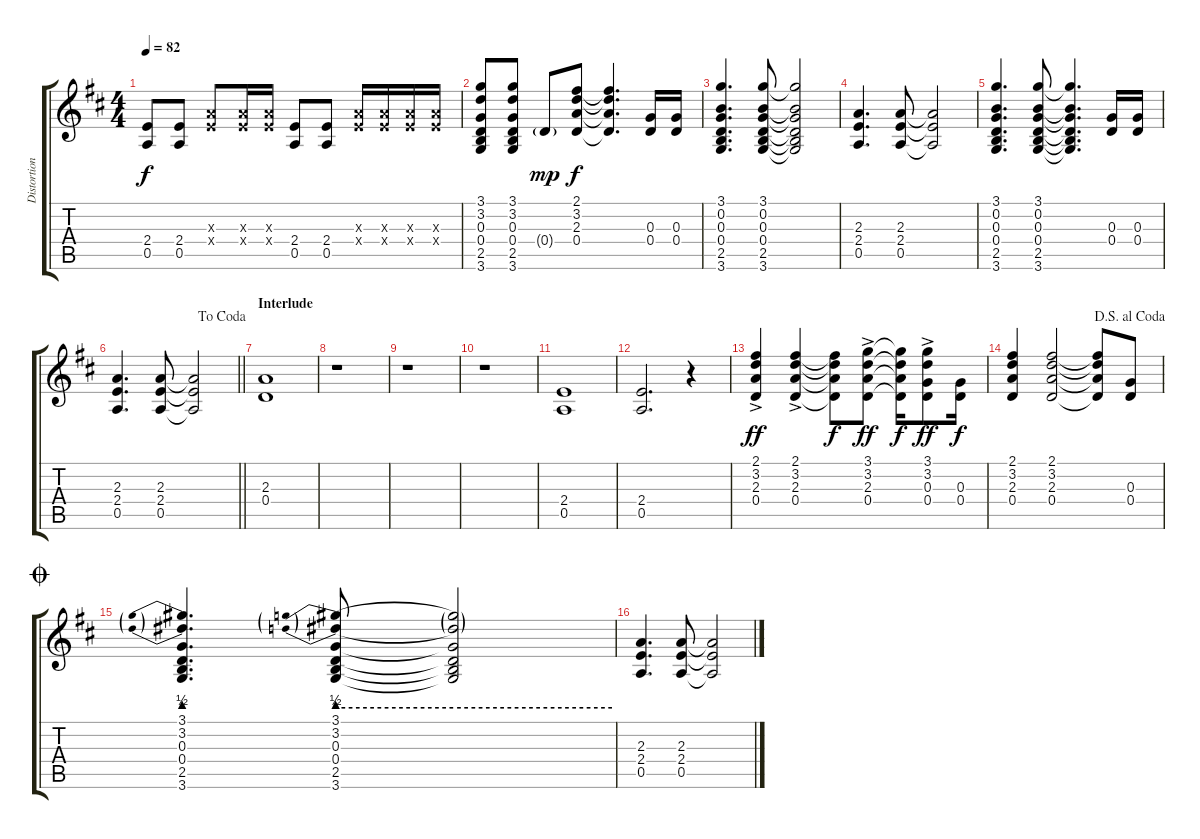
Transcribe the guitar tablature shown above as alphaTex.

\track ("Distortion" "Distortion") {instrument distortionguitar}
\staff {score tabs}
\tuning (E4 B3 G3 D3 A2 E2) {hide}
\ts (4 4)
\tempo 82
\clef g2
\ks d
(2.4 0.5).8{dy f} (2.4 0.5).8 (2.3{x} 2.4{x}).8 (2.3{x} 2.4{x}).16 (2.3{x} 2.4{x}).16 (2.4 0.5).8 (2.4 0.5).8 (2.3{x} 2.4{x}).16 (2.3{x} 2.4{x}).16 (2.3{x} 2.4{x}).16 (2.3{x} 2.4{x}).16 |
(3.1 3.2 0.3 0.4 2.5 3.6).8 (3.1 3.2 0.3 0.4 2.5 3.6).8 0.4{g}.8{dy mp} (2.1 3.2 2.3 0.4).8{dy f} (2.1{t} 3.2{t} 2.3{t} 0.4{t}).4{d} (0.3 0.4).16 (0.3 0.4).16 |
(3.1 0.2 0.3 0.4 2.5 3.6).4{d} (3.1 0.2 0.3 0.4 2.5 3.6).8 (3.1{t} 0.2{t} 0.3{t} 0.4{t} 2.5{t} 3.6{t}).2 |
(2.3 2.4 0.5).4{d} (2.3 2.4 0.5).8 (2.3{t} 2.4{t} 0.5{t}).2 |
(3.1 0.2 0.3 0.4 2.5 3.6).4{d} (3.1 0.2 0.3 0.4 2.5 3.6).8 (3.1{t} 0.2{t} 0.3{t} 0.4{t} 2.5{t} 3.6{t}).4{d} (0.3 0.4).16 (0.3 0.4).16 |
\jump dacoda
\barLineRight lightlight
(2.3 2.4 0.5).4{d} (2.3 2.4 0.5).8 (2.3{t} 2.4{t} 0.5{t}).2 |
\section ("" "Interlude")
(2.3 0.4).1 |
r.1 |
r.1 |
r.1 |
(2.4 0.5).1 |
(2.4 0.5).2{d} r.4 |
(2.1{ac} 3.2{ac} 2.3{ac} 0.4{ac}).4{dy ff} (2.1{ac} 3.2{ac} 2.3{ac} 0.4{ac}).4 (2.1{t} 3.2{t} 2.3{t} 0.4{t}).8{dy f} (3.1{ac} 3.2{ac} 2.3{ac} 0.4{ac}).8{dy ff} (3.1{t} 3.2{t} 2.3{t} 0.4{t}).16{dy f} (3.1{ac} 3.2{ac} 0.3{ac} 0.4{ac}).8{dy ff} (0.3 0.4).16{dy f} |
\jump dalsegnoalcoda
(2.1 3.2 2.3 0.4).4 (2.1 3.2 2.3 0.4).2 (2.1{t} 3.2{t} 2.3{t} 0.4{t}).8 (0.3 0.4).8 |
\jump coda
(3.1{be (prebend 0 2 60 2)} 3.2{be (prebend 0 2 60 2)} 0.3 0.4 2.5 3.6).4{d} (3.1{be (prebend 0 2 60 2)} 3.2{be (prebend 0 2 60 2)} 0.3 0.4 2.5 3.6).8 (3.1{be (hold 0 2 60 2) t} 3.2{be (hold 0 2 60 2) t} 0.3{t} 0.4{t} 2.5{t} 3.6{t}).2 |
(2.3 2.4 0.5).4{d} (2.3 2.4 0.5).8 (2.3{t} 2.4{t} 0.5{t}).2
